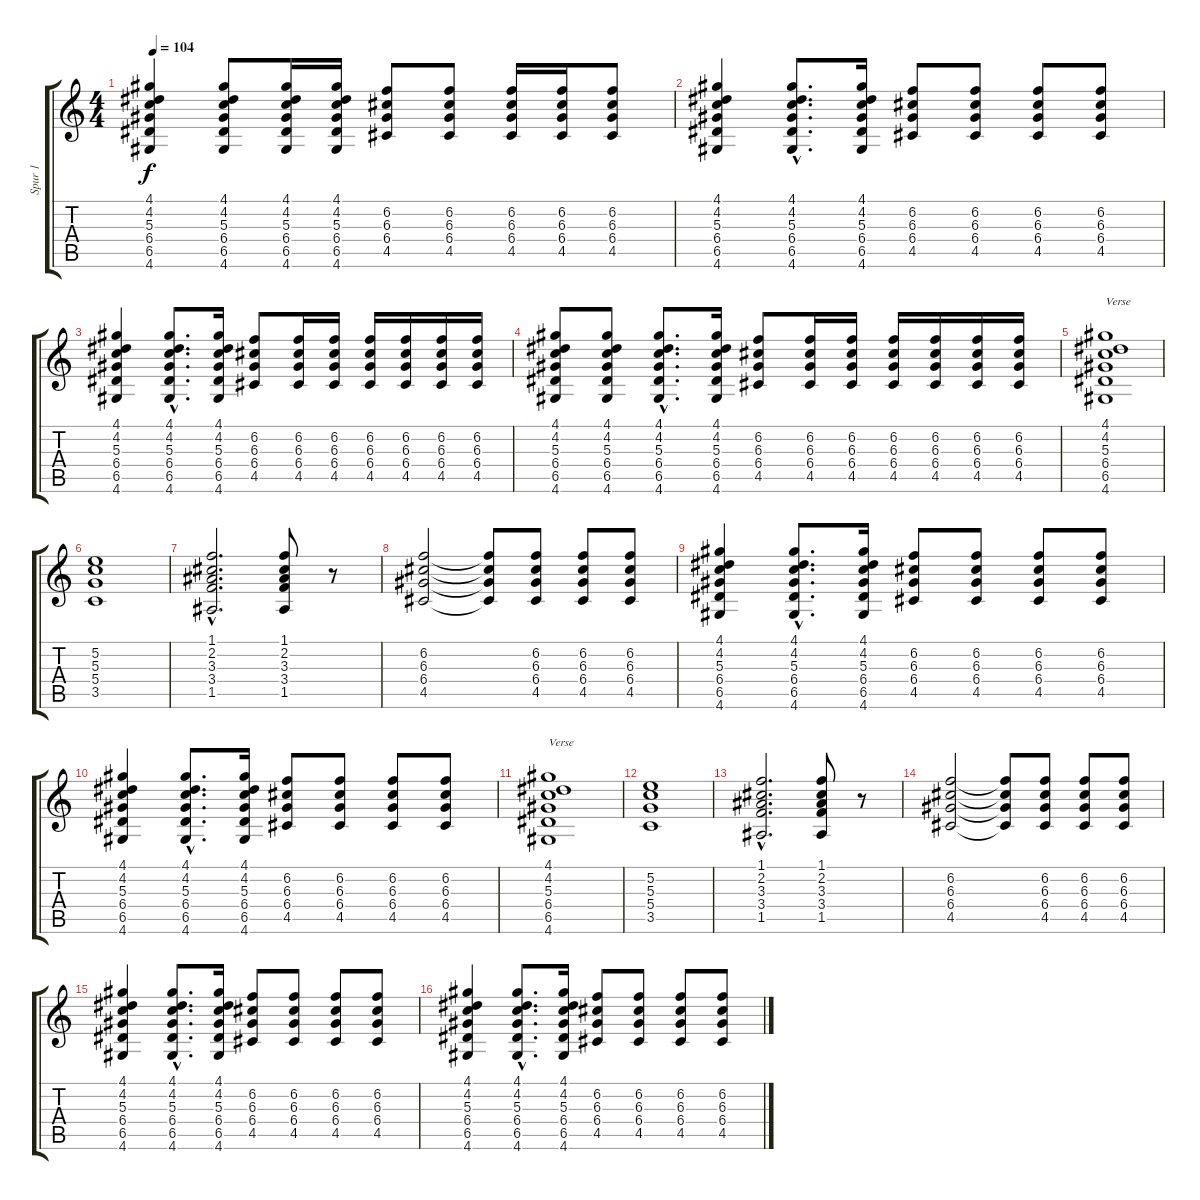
\track ("Spur 1" "Spur 1") {instrument acousticguitarsteel}
\staff {score tabs}
\tuning (E4 B3 G3 D3 A2 E2) {hide}
\ts (4 4)
\tempo 104
\clef g2
\ks c
(4.1 4.2 5.3 6.4 6.5 4.6).4{dy f instrument acousticguitarsteel} (4.1 4.2 5.3 6.4 6.5 4.6).8 (4.1 4.2 5.3 6.4 6.5 4.6).16 (4.1 4.2 5.3 6.4 6.5 4.6).16 (6.2 6.3 6.4 4.5).8 (6.2 6.3 6.4 4.5).8 (6.2 6.3 6.4 4.5).16 (6.2 6.3 6.4 4.5).16 (6.2 6.3 6.4 4.5).8 |
(4.1 4.2 5.3 6.4 6.5 4.6).4 (4.1{hac} 4.2{hac} 5.3{hac} 6.4{hac} 6.5{hac} 4.6{hac}).8{d} (4.1 4.2 5.3 6.4 6.5 4.6).16 (6.2 6.3 6.4 4.5).8 (6.2 6.3 6.4 4.5).8 (6.2 6.3 6.4 4.5).8 (6.2 6.3 6.4 4.5).8 |
(4.1 4.2 5.3 6.4 6.5 4.6).4 (4.1{hac} 4.2{hac} 5.3{hac} 6.4{hac} 6.5{hac} 4.6{hac}).8{d} (4.1 4.2 5.3 6.4 6.5 4.6).16 (6.2 6.3 6.4 4.5).8 (6.2 6.3 6.4 4.5).16 (6.2 6.3 6.4 4.5).16 (6.2 6.3 6.4 4.5).16 (6.2 6.3 6.4 4.5).16 (6.2 6.3 6.4 4.5).16 (6.2 6.3 6.4 4.5).16 |
(4.1 4.2 5.3 6.4 6.5 4.6).8 (4.1 4.2 5.3 6.4 6.5 4.6).8 (4.1{hac} 4.2{hac} 5.3{hac} 6.4{hac} 6.5{hac} 4.6{hac}).8{d} (4.1 4.2 5.3 6.4 6.5 4.6).16 (6.2 6.3 6.4 4.5).8 (6.2 6.3 6.4 4.5).16 (6.2 6.3 6.4 4.5).16 (6.2 6.3 6.4 4.5).16 (6.2 6.3 6.4 4.5).16 (6.2 6.3 6.4 4.5).16 (6.2 6.3 6.4 4.5).16 |
(4.1 4.2 5.3 6.4 6.5 4.6).1{txt "Verse"} |
(5.2 5.3 5.4 3.5).1 |
(1.1{hac} 2.2{hac} 3.3{hac} 3.4{hac} 1.5{hac}).2{d} (1.1 2.2 3.3 3.4 1.5).8 r.8 |
(6.2 6.3 6.4 4.5).2 (6.2{t} 6.3{t} 6.4{t} 4.5{t}).8 (6.2 6.3 6.4 4.5).8 (6.2 6.3 6.4 4.5).8 (6.2 6.3 6.4 4.5).8 |
(4.1 4.2 5.3 6.4 6.5 4.6).4 (4.1{hac} 4.2{hac} 5.3{hac} 6.4{hac} 6.5{hac} 4.6{hac}).8{d} (4.1 4.2 5.3 6.4 6.5 4.6).16 (6.2 6.3 6.4 4.5).8 (6.2 6.3 6.4 4.5).8 (6.2 6.3 6.4 4.5).8 (6.2 6.3 6.4 4.5).8 |
(4.1 4.2 5.3 6.4 6.5 4.6).4 (4.1{hac} 4.2{hac} 5.3{hac} 6.4{hac} 6.5{hac} 4.6{hac}).8{d} (4.1 4.2 5.3 6.4 6.5 4.6).16 (6.2 6.3 6.4 4.5).8 (6.2 6.3 6.4 4.5).8 (6.2 6.3 6.4 4.5).8 (6.2 6.3 6.4 4.5).8 |
(4.1 4.2 5.3 6.4 6.5 4.6).1{txt "Verse"} |
(5.2 5.3 5.4 3.5).1 |
(1.1{hac} 2.2{hac} 3.3{hac} 3.4{hac} 1.5{hac}).2{d} (1.1 2.2 3.3 3.4 1.5).8 r.8 |
(6.2 6.3 6.4 4.5).2 (6.2{t} 6.3{t} 6.4{t} 4.5{t}).8 (6.2 6.3 6.4 4.5).8 (6.2 6.3 6.4 4.5).8 (6.2 6.3 6.4 4.5).8 |
(4.1 4.2 5.3 6.4 6.5 4.6).4 (4.1{hac} 4.2{hac} 5.3{hac} 6.4{hac} 6.5{hac} 4.6{hac}).8{d} (4.1 4.2 5.3 6.4 6.5 4.6).16 (6.2 6.3 6.4 4.5).8 (6.2 6.3 6.4 4.5).8 (6.2 6.3 6.4 4.5).8 (6.2 6.3 6.4 4.5).8 |
(4.1 4.2 5.3 6.4 6.5 4.6).4 (4.1{hac} 4.2{hac} 5.3{hac} 6.4{hac} 6.5{hac} 4.6{hac}).8{d} (4.1 4.2 5.3 6.4 6.5 4.6).16 (6.2 6.3 6.4 4.5).8 (6.2 6.3 6.4 4.5).8 (6.2 6.3 6.4 4.5).8 (6.2 6.3 6.4 4.5).8
